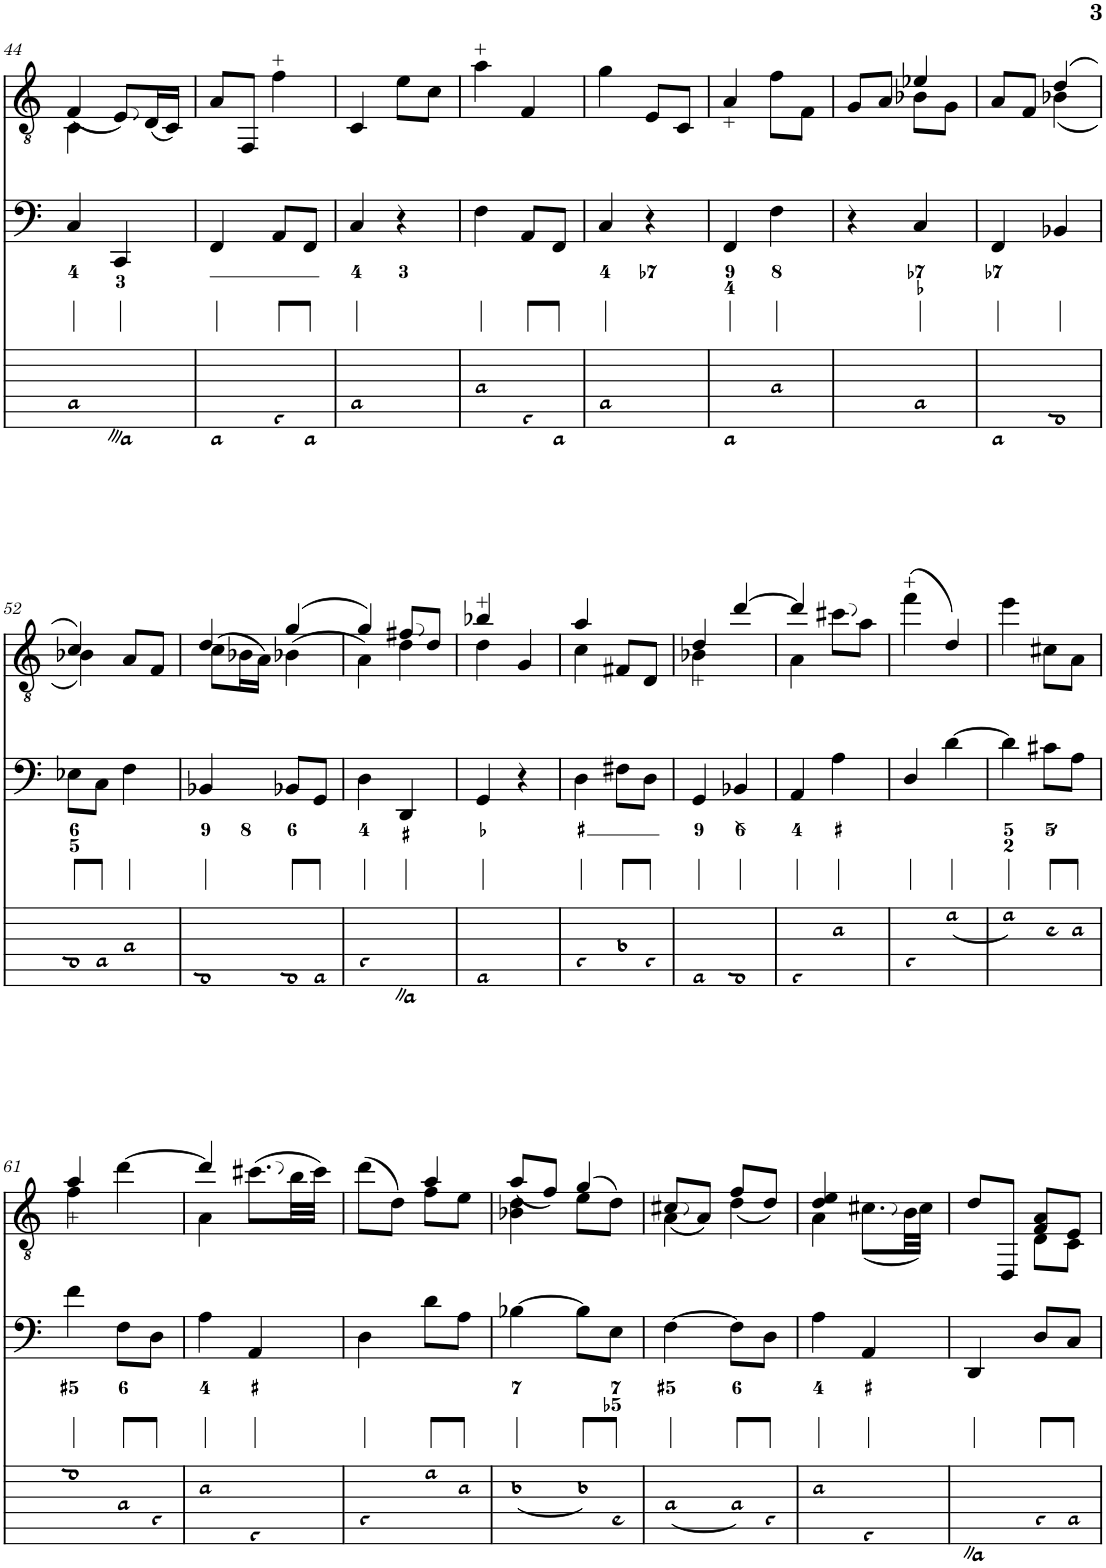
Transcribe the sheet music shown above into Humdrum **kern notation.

**kern	**kern	**kern
*part2	*part2	*part1
*staff3	*staff2	*staff1
*I"Continuo	*	*I"Viola da gamba
!!LO:PB:g=z
*	*clefF4	*clefGv2
*k[]	*k[]	*k[]
*M2/4	*M2/4	*M2/4
=44	=44	=44
*	*	*^
4C/	4C/	(<4F/	4C\
4CC/	4CC/	8E/L)	4ryy
.	.	(16D/L	.
.	.	16C/JJ)	.
*	*	*v	*v
=45	=45	=45
4FF/	4FF/	8A/L
.	.	8FF/J
8AA/L	8AA/L	4f\
8FF/J	8FF/J	.
=46	=46	=46
4C/	4C/	4C/
4r	4r	8e\L
.	.	8c\J
=47	=47	=47
4F/	4F\	4a\
8AA/L	8AA/L	4F/
8FF/J	8FF/J	.
=48	=48	=48
4C/	4C/	4g\
4r	4r	8E/L
.	.	8C/J
=49	=49	=49
4FF/	4FF/	4A/
4F/	4F\	8f\L
.	.	8F\J
=50	=50	=50
*	*	*^
4r	4r	8G/L	4ryy
.	.	8A/J	.
4C/	4C/	8B-X\L	4e-X/
.	.	8G\J	.
=51	=51	=51	=51
4FF/	4FF/	8A/L	4ryy
.	.	8F/J	.
4BB-X/	4BB-X/	(<4B-X\	(>4d/
!!LO:LB:g=z	!!
=52	=52	=52	=52
8E-X/L	8E-X\L	4B-X\)	4c/)
8C/J	8C\J	.	.
4F/	4F\	8A/L	4ryy
.	.	8F/J	.
=53	=53	=53	=53
4BB-X/	4BB-X/	(>8c\L	4d/
.	.	16B-X\L	.
.	.	16A\JJ)	.
8BB-X/L	8BB-X/L	(>4B-X\	(>4g/
8GG/J	8GG/J	.	.
=54	=54	=54	=54
4D/	4D\	4A\)	4g/)
4DD/	4DD/	4d\	8f#X/L
.	.	.	8d/J
=55	=55	=55	=55
4GG/	4GG/	4d\	4b-X/
4r	4r	4G/	4ryy
=56	=56	=56	=56
4D/	4D\	4c\	4a/
8F#X/L	8F#X\L	8F#X/L	4ryy
8D/J	8D\J	8D/J	.
=57	=57	=57	=57
4GG/	4GG/	4B-X\	4d/
4BB-X/	4BB-X/	[4dd/	4ryy
=58	=58	=58	=58
4AA/	4AA/	4dd/]	4A\
4A/	4A\	8cc#X\L	4ryy
.	.	8a\J	.
*	*	*v	*v
=59	=59	=59
4D/	4D/	(>4ff\
[4d/	[4d\	4d/)
=60	=60	=60
4d/]	4d\]	4ee\
8c#X/L	8c#X\L	8c#X\L
8A/J	8A\J	8A\J
!!LO:LB:g=z
=61	=61	=61
*	*	*^
4f/	4f\	4a/	4f\
8F/L	8F\L	[>4dd\	4ryy
8D/J	8D\J	.	.
=62	=62	=62	=62
4A/	4A\	4dd/]	4A\
4AA/	4AA/	(>8.cc#X\L	4ryy
.	.	32b\LL	.
.	.	32cc#\JJJ)	.
=63	=63	=63	=63
4D/	4D\	(>8dd\L	4ryy
.	.	8d\J)	.
8d/L	8d\L	4a/	8f\L
8A/J	8A\J	.	8e\J
=64	=64	=64	=64
[4B-X/	[4B-X\	(<8a/L	4B-X\ 4d\
.	.	8f/J)	.
8B-/L]	8B-\L]	(>4g/	8e\L
8E/J	8E\J	.	8d\J)
=65	=65	=65	=65
[4F/	[4F\	8c#X/L	(<4A\
.	.	(8A/J	.
8F/L]	8F\L]	8f/L	4d\
8D/J	8D\J	(8d/J	.
=66	=66	=66	=66
4A/	4A\	4d/ 4e/	4A\
4AA/	4AA/	8.c#X\L	4ryy
.	.	32B\LL	.
.	.	32c#\JJJ)	.
=67	=67	=67	=67
4DD/	4DD/	8d/L	4ryy
.	.	8DD/J	.
8D/L	8D/L	8F/ 8A/L	8D\L
8C/J	8C/J	8E/J	8C\J
*	*	*v	*v
=	=	=
*-	*-	*-
